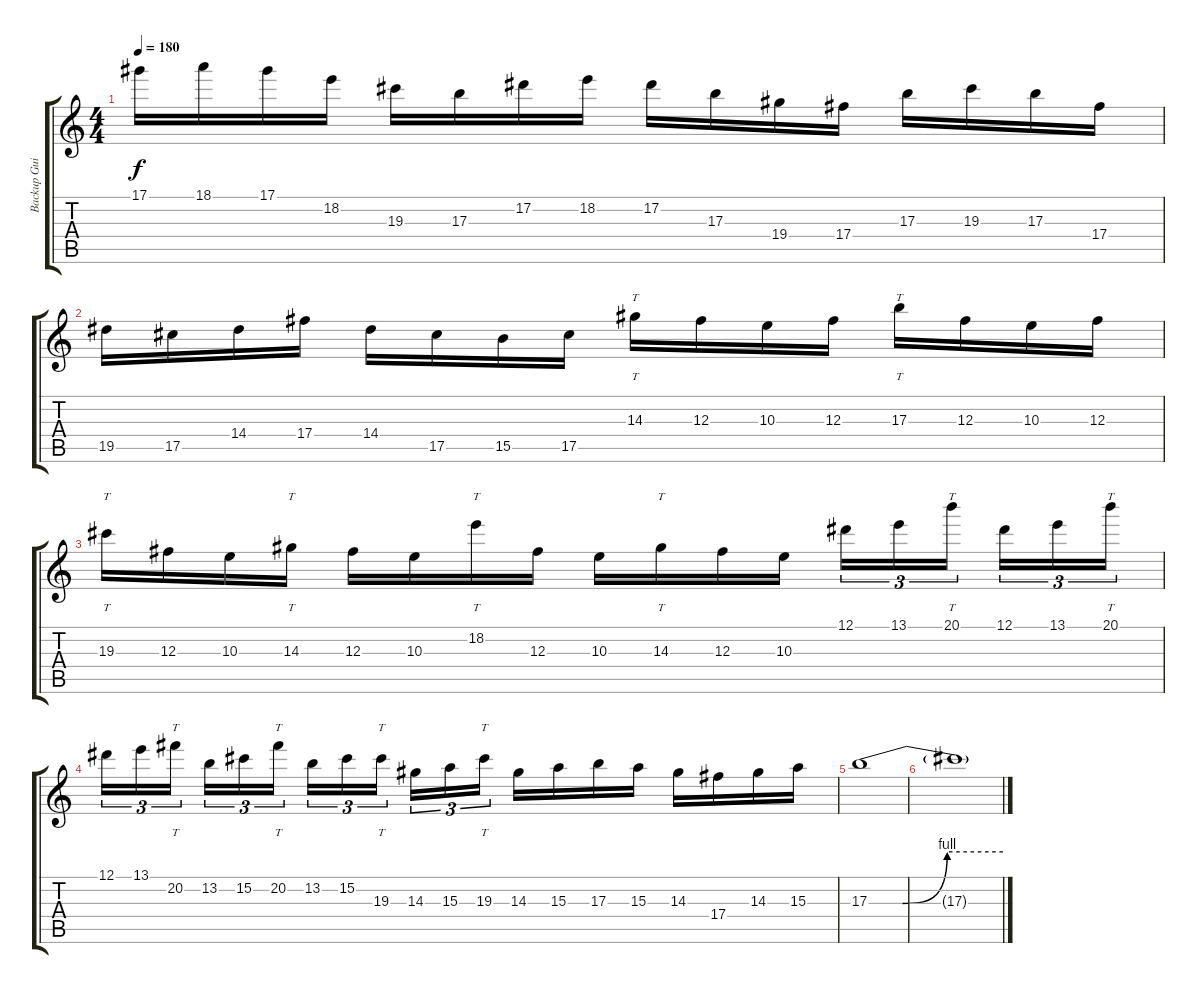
\track ("Backup Guitar" "Backup Gui") {instrument distortionguitar}
\staff {score tabs}
\tuning (Eb4 Bb3 Gb3 Db3 Ab2 Db2) {hide}
\ts (4 4)
\tempo 180
\clef g2
\ks c
17.1.16{dy f} 18.1.16 17.1.16 18.2.16 19.3.16 17.3.16 17.2.16 18.2.16 17.2.16 17.3.16 19.4.16 17.4.16 17.3.16 19.3.16 17.3.16 17.4.16 |
19.5.16 17.5.16 14.4.16 17.4.16 14.4.16 17.5.16 15.5.16 17.5.16 14.3.16{tt} 12.3.16 10.3.16 12.3.16 17.3.16{tt} 12.3.16 10.3.16 12.3.16 |
19.3.16{tt} 12.3.16 10.3.16 14.3.16{tt} 12.3.16 10.3.16 18.2.16{tt} 12.3.16 10.3.16 14.3.16{tt} 12.3.16 10.3.16 12.1.16{tu (3 2)} 13.1.16{tu (3 2)} 20.1.16{tt tu (3 2) beam splitsecondary} 12.1.16{tu (3 2)} 13.1.16{tu (3 2)} 20.1.16{tt tu (3 2)} |
12.1.16{tu (3 2)} 13.1.16{tu (3 2)} 20.2.16{tt tu (3 2) beam splitsecondary} 13.2.16{tu (3 2)} 15.2.16{tu (3 2)} 20.2.16{tt tu (3 2)} 13.2.16{tu (3 2)} 15.2.16{tu (3 2)} 19.3.16{tt tu (3 2) beam splitsecondary} 14.3.16{tu (3 2)} 15.3.16{tu (3 2)} 19.3.16{tt tu (3 2)} 14.3.16 15.3.16 17.3.16 15.3.16 14.3.16 17.4.16 14.3.16 15.3.16 |
17.3{be (custom 0 0 15 0 35 4 60 4)}.1 |
17.3{t}.1
